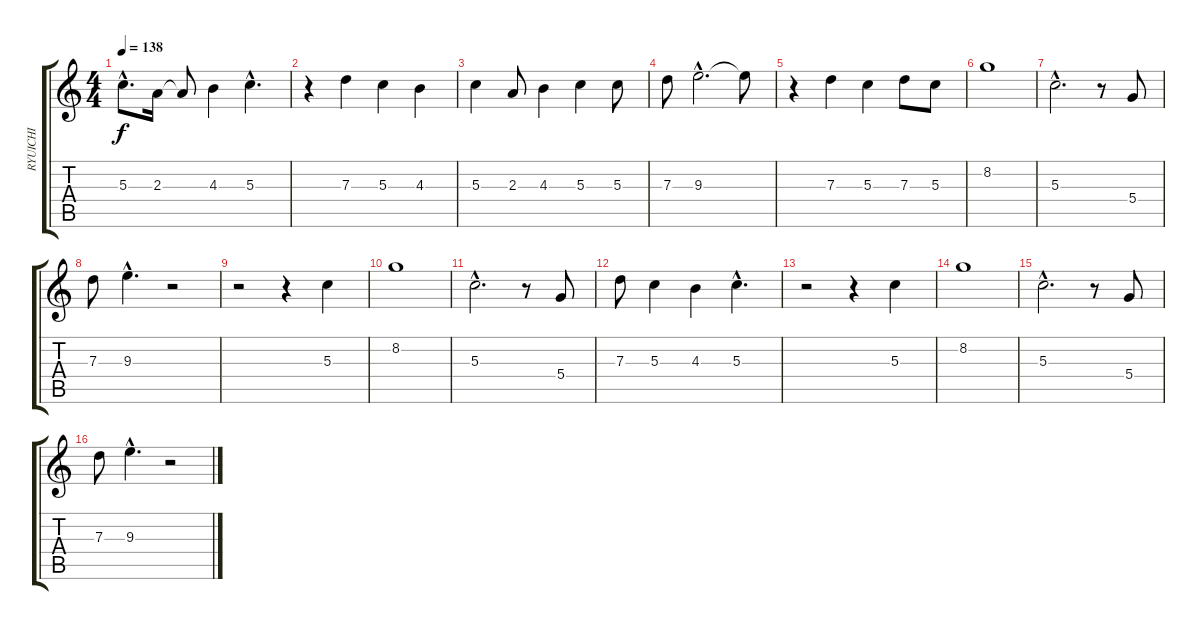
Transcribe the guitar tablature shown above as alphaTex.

\track ("RYUICHI" "RYUICHI") {instrument acousticguitarnylon}
\staff {score tabs}
\tuning (E4 B3 G3 D3 A2 E2) {hide}
\ts (4 4)
\tempo 138
\clef g2
\ks c
5.3{hac}.8{d dy f} 2.3.16 2.3{t}.8 4.3.4 5.3{hac}.4{d} |
r.4 7.3.4 5.3.4 4.3.4 |
5.3.4 2.3.8 4.3.4 5.3.4 5.3.8 |
7.3.8 9.3{hac}.2{d} 9.3{t}.8 |
r.4 7.3.4 5.3.4 7.3.8 5.3.8 |
8.2.1 |
5.3{hac}.2{d} r.8 5.4.8 |
7.3.8 9.3{hac}.4{d} r.2 |
r.2 r.4 5.3.4 |
8.2.1 |
5.3{hac}.2{d} r.8 5.4.8 |
7.3.8 5.3.4 4.3.4 5.3{hac}.4{d} |
r.2 r.4 5.3.4 |
8.2.1 |
5.3{hac}.2{d} r.8 5.4.8 |
7.3.8 9.3{hac}.4{d} r.2
